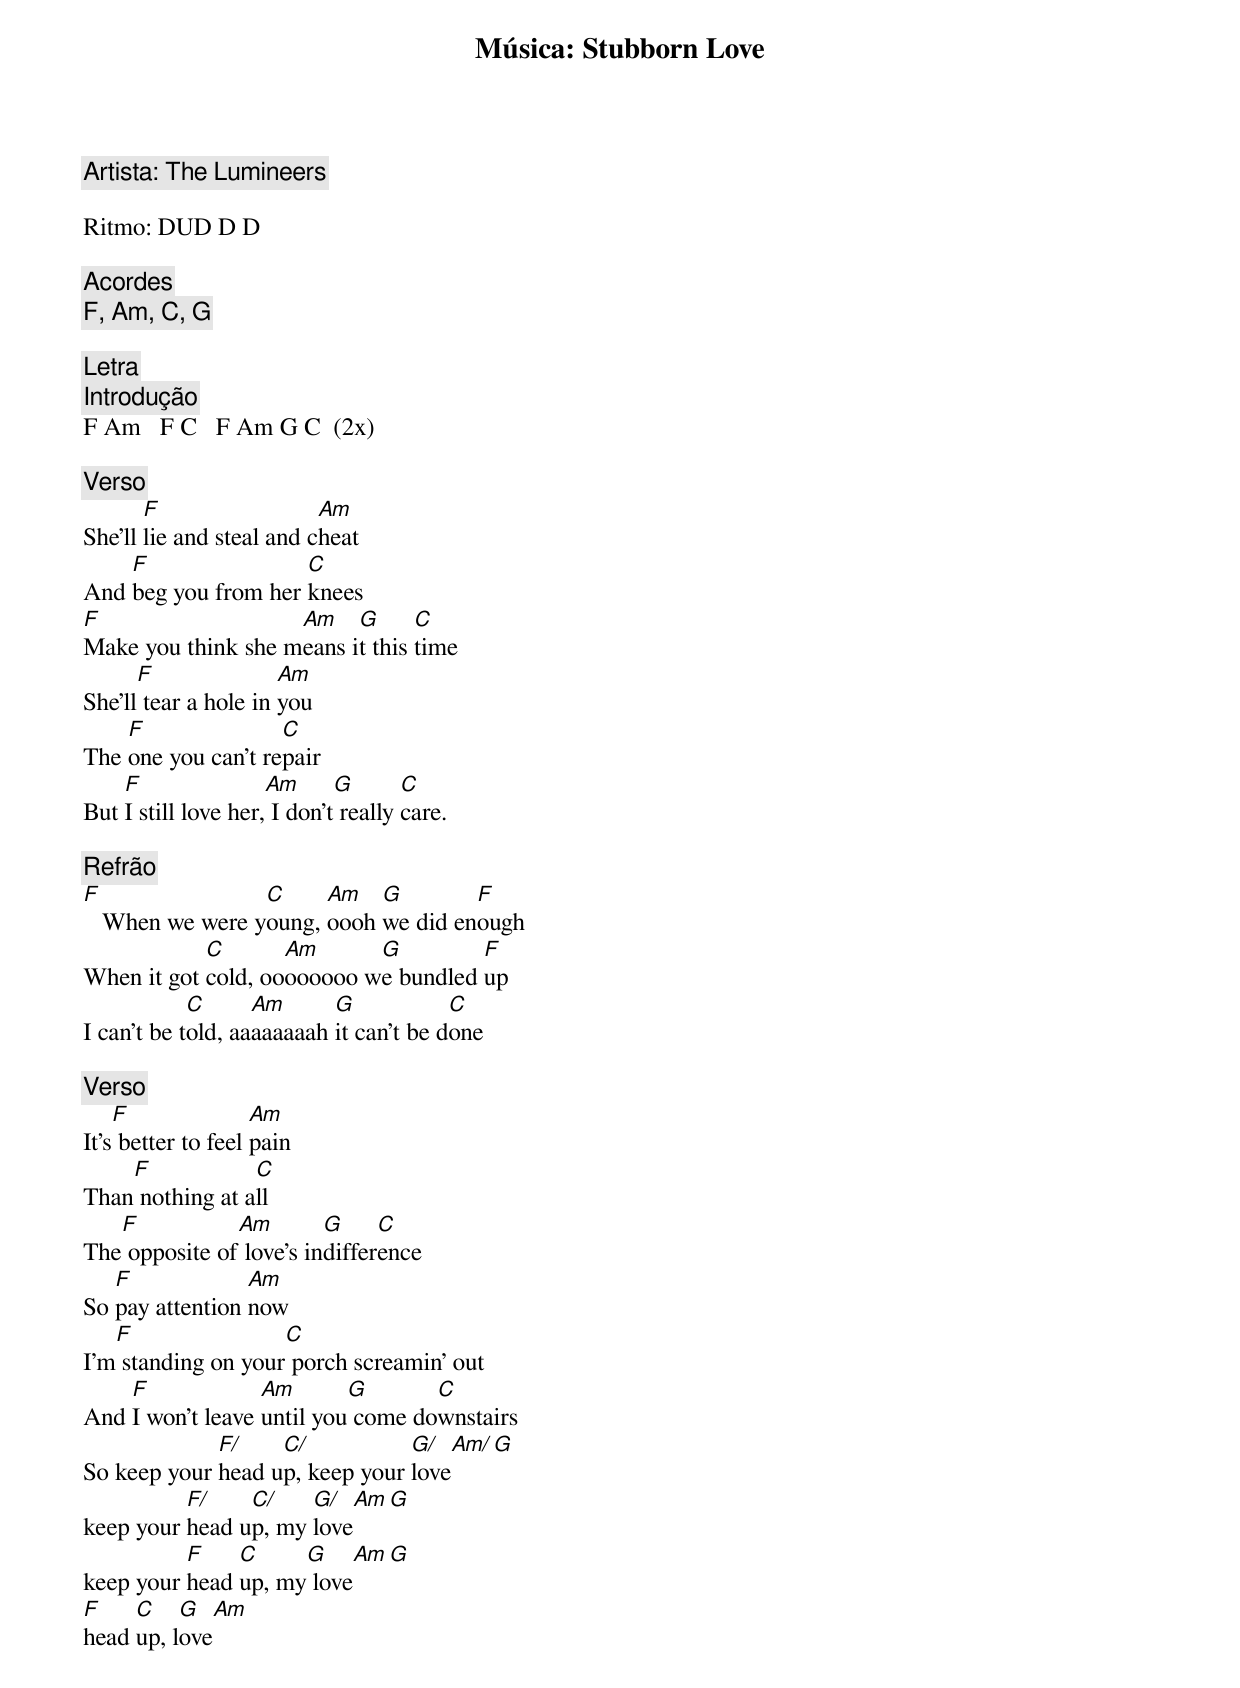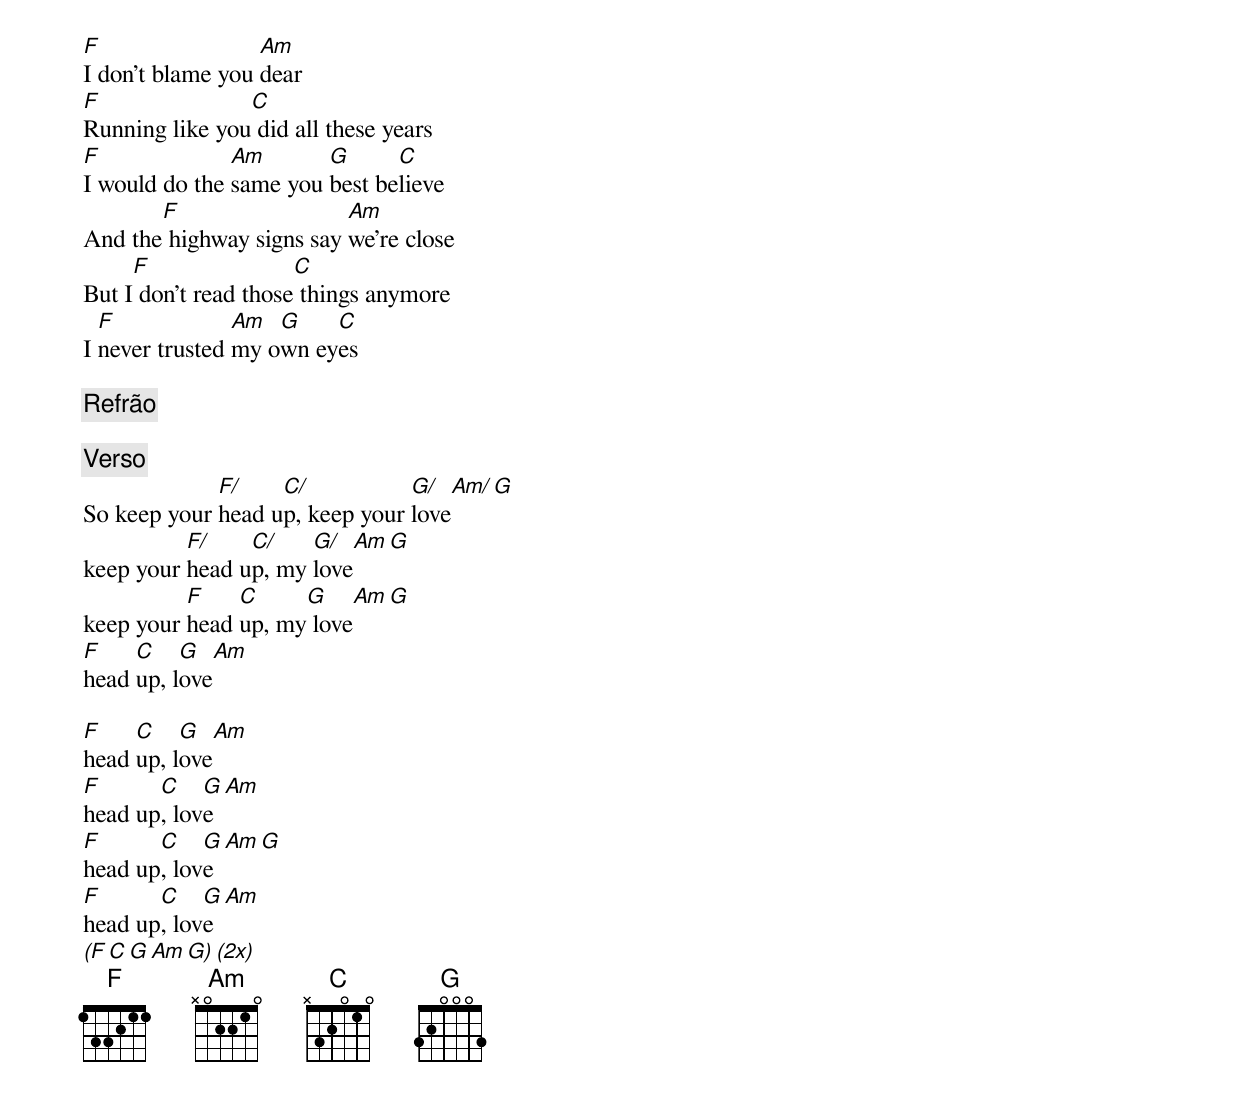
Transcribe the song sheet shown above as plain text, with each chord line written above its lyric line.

Música: Stubborn Love

Artista: The Lumineers

Ritmo: DUD D D

[Acordes]
F, Am, C, G

[Letra]
[Introdução]
F Am   F C   F Am G C  (2x)

[Verso]
       F                  Am
She'll lie and steal and cheat
    F                C
And beg you from her knees
F                   Am    G      C
Make you think she means it this time
      F               Am
She'll tear a hole in you
    F               C
The one you can't repair
    F                Am      G       C
But I still love her, I don't really care.

[Refrão]
F                C     Am   G        F
   When we were young, oooh we did enough
            C       Am      G         F
When it got cold, oooooooo we bundled up
            C      Am      G            C
I can't be told, aaaaaaaah it can't be done

[Verso]
    F               Am
It's better to feel pain
    F            C
Than nothing at all
   F           Am        G     C
The opposite of love's indifference
   F             Am
So pay attention now
   F                C
I'm standing on your porch screamin' out
    F             Am       G       C
And I won't leave until you come downstairs
             F/    C/           G/   Am/    G
So keep your head up, keep your love
          F/    C/    G/   Am    G
keep your head up, my love
          F    C     G     Am    G
keep your head up, my love
F    C    G    Am
head up, love
F                 Am
I don't blame you dear
F               C
Running like you did all these years
F              Am       G      C
I would do the same you best believe
       F                  Am
And the highway signs say we're close
     F                C
But I don't read those things anymore
  F             Am  G    C
I never trusted my own eyes

[Refrão]

[Verso]
             F/    C/           G/   Am/    G
So keep your head up, keep your love
          F/    C/    G/   Am    G
keep your head up, my love
          F    C     G     Am    G
keep your head up, my love
F    C    G    Am
head up, love

F    C    G    Am
head up, love
F      C    G    Am
head up, love
F      C    G    Am   G
head up, love
F      C    G    Am
head up, love
(F  C  G  Am   G) (2x)
